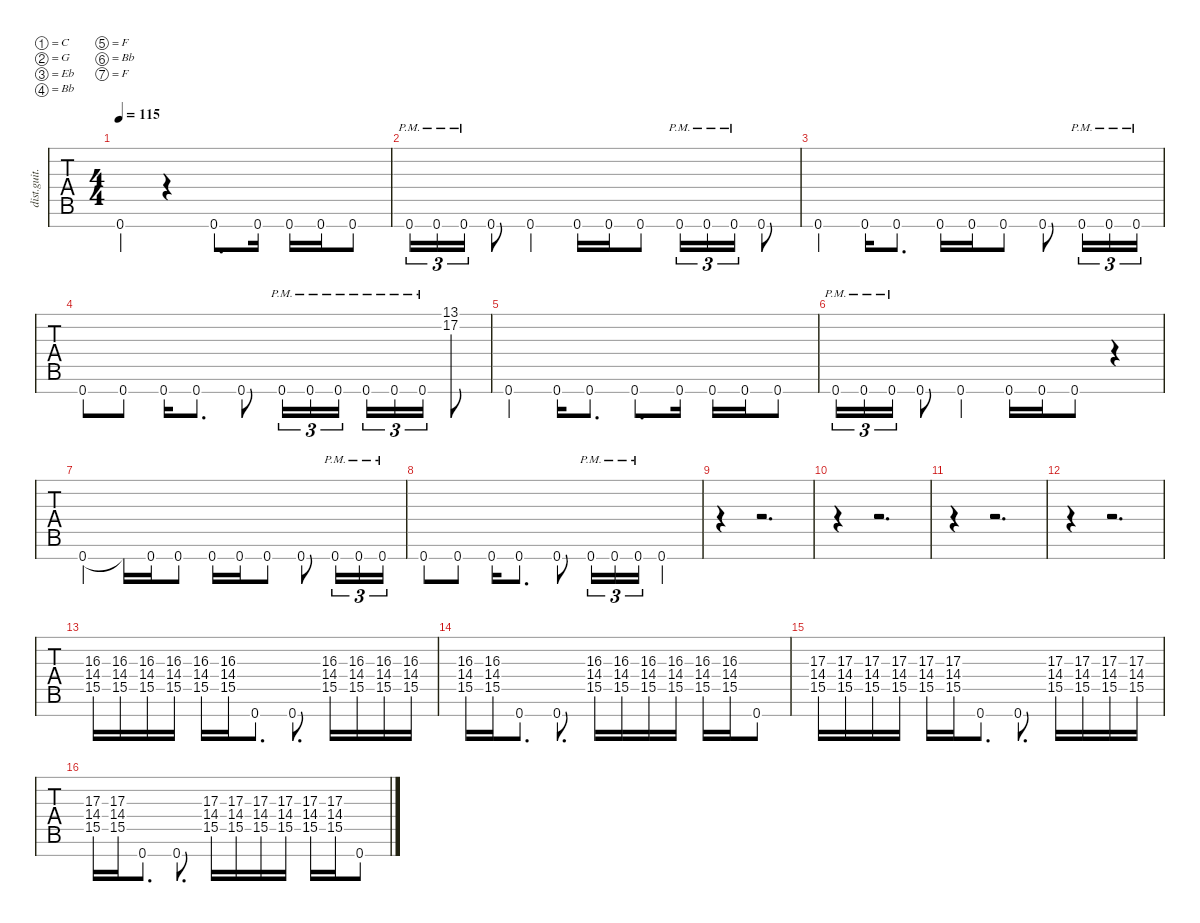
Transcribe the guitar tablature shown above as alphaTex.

\defaultSystemsLayout 4
\hideDynamics
\bracketExtendMode nobrackets
\track ("Lead" "dist.guit.") {instrument distortionguitar}
\staff {tabs}
\tuning (C4 G3 Eb3 Bb2 F2 Bb1 F1)
\ts (4 4)
\tempo 115
\clef g2
\ks c
0.7.4{dy f beam Up} r.4{beam Down} 0.7.8{d beam Up} 0.7.16{beam Up} 0.7.16{beam Up} 0.7.16{beam Up} 0.7.8{beam Up} |
0.7{pm}.16{tu (3 2) beam Up} 0.7{pm}.16{tu (3 2) beam Up} 0.7{pm}.16{tu (3 2) beam Up} 0.7.8{beam Up} 0.7.4{beam Up} 0.7.16{beam Up} 0.7.16{beam Up} 0.7.8{beam Up} 0.7{pm}.16{tu (3 2) beam Up} 0.7{pm}.16{tu (3 2) beam Up} 0.7{pm}.16{tu (3 2) beam Up} 0.7.8{beam Up} |
0.7.4{beam Up} 0.7.16{beam Up} 0.7.8{d beam Up} 0.7.16{beam Up} 0.7.16{beam Up} 0.7.8{beam Up} 0.7.8{beam Up} 0.7{pm}.16{tu (3 2) beam Up} 0.7{pm}.16{tu (3 2) beam Up} 0.7{pm}.16{tu (3 2) beam Up} |
0.7.8{beam Up} 0.7.8{beam Up} 0.7.16{beam Up} 0.7.8{d beam Up} 0.7.8{beam Up} 0.7{pm}.16{tu (3 2) beam Up} 0.7{pm}.16{tu (3 2) beam Up} 0.7{pm}.16{tu (3 2) beam Up} 0.7{pm}.16{tu (3 2) beam Up} 0.7{pm}.16{tu (3 2) beam Up} 0.7{pm}.16{tu (3 2) beam Up} (13.1{acc #} 17.2).8{beam Down} |
0.7.4{beam Up} 0.7.16{beam Up} 0.7.8{d beam Up} 0.7.8{d beam Up} 0.7.16{beam Up} 0.7.16{beam Up} 0.7.16{beam Up} 0.7.8{beam Up} |
0.7{pm}.16{tu (3 2) beam Up} 0.7{pm}.16{tu (3 2) beam Up} 0.7{pm}.16{tu (3 2) beam Up} 0.7.8{beam Up} 0.7.4{beam Up} 0.7.16{beam Up} 0.7.16{beam Up} 0.7.8{beam Up} r.4{beam Down} |
0.7.4{beam Up} 0.7{t}.16{beam Up} 0.7.16{beam Up} 0.7.8{beam Up} 0.7.16{beam Up} 0.7.16{beam Up} 0.7.8{beam Up} 0.7.8{beam Up} 0.7{pm}.16{tu (3 2) beam Up} 0.7{pm}.16{tu (3 2) beam Up} 0.7{pm}.16{tu (3 2) beam Up} |
0.7.8{beam Up} 0.7.8{beam Up} 0.7.16{beam Up} 0.7.8{d beam Up} 0.7.8{beam Up} 0.7{pm}.16{tu (3 2) beam Up} 0.7{pm}.16{tu (3 2) beam Up} 0.7{pm}.16{tu (3 2) beam Up} 0.7.4{beam Up} |
r.4{beam Down} r.2{d beam Down} |
r.4{beam Down} r.2{d beam Down} |
r.4{beam Down} r.2{d beam Down} |
r.4{beam Down} r.2{d beam Down} |
(16.3 14.4 15.5{acc #}).16{beam Down} (16.3 14.4 15.5{acc #}).16{beam Down} (16.3 14.4 15.5{acc #}).16{beam Down} (16.3 14.4 15.5{acc #}).16{beam Down} (16.3 14.4 15.5{acc #}).16{beam Down} (16.3 14.4 15.5{acc #}).16{beam Down} 0.7.8{d beam Down} 0.7.8{d beam Up} (16.3 14.4 15.5{acc #}).16{beam Down} (16.3 14.4 15.5{acc #}).16{beam Down} (16.3 14.4 15.5{acc #}).16{beam Down} (16.3 14.4 15.5{acc #}).16{beam Down} |
(16.3 14.4 15.5{acc #}).16{beam Down} (16.3 14.4 15.5{acc #}).16{beam Down} 0.7.8{d beam Down} 0.7.8{d beam Up} (16.3 14.4 15.5{acc #}).16{beam Down} (16.3 14.4 15.5{acc #}).16{beam Down} (16.3 14.4 15.5{acc #}).16{beam Down} (16.3 14.4 15.5{acc #}).16{beam Down} (16.3 14.4 15.5{acc #}).16{beam Down} (16.3 14.4 15.5{acc #}).16{beam Down} 0.7.8{beam Down} |
(17.3{acc #} 14.4 15.5{acc #}).16{beam Down} (17.3{acc #} 14.4 15.5{acc #}).16{beam Down} (17.3{acc #} 14.4 15.5{acc #}).16{beam Down} (17.3{acc #} 14.4 15.5{acc #}).16{beam Down} (17.3{acc #} 14.4 15.5{acc #}).16{beam Down} (17.3{acc #} 14.4 15.5{acc #}).16{beam Down} 0.7.8{d beam Down} 0.7.8{d beam Up} (17.3{acc #} 14.4 15.5{acc #}).16{beam Down} (17.3{acc #} 14.4 15.5{acc #}).16{beam Down} (17.3{acc #} 14.4 15.5{acc #}).16{beam Down} (17.3{acc #} 14.4 15.5{acc #}).16{beam Down} |
(17.3{acc #} 14.4 15.5{acc #}).16{beam Down} (17.3{acc #} 14.4 15.5{acc #}).16{beam Down} 0.7.8{d beam Down} 0.7.8{d beam Up} (17.3{acc #} 14.4 15.5{acc #}).16{beam Down} (17.3{acc #} 14.4 15.5{acc #}).16{beam Down} (17.3{acc #} 14.4 15.5{acc #}).16{beam Down} (17.3{acc #} 14.4 15.5{acc #}).16{beam Down} (17.3{acc #} 14.4 15.5{acc #}).16{beam Down} (17.3{acc #} 14.4 15.5{acc #}).16{beam Down} 0.7.8{beam Down}
